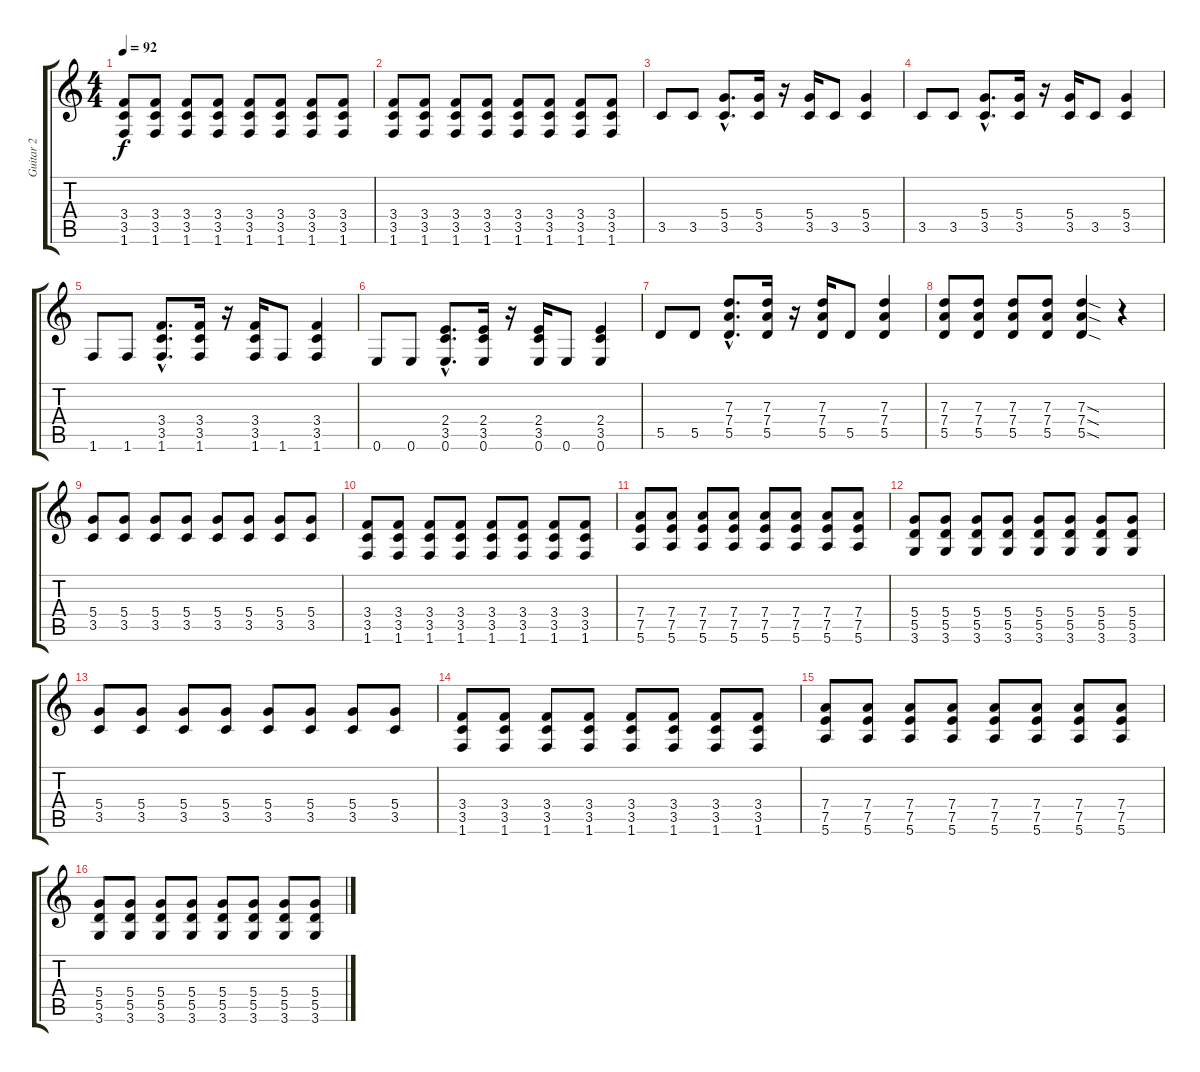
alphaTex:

\track ("Guitar 2" "Guitar 2") {instrument electricguitarclean}
\staff {score tabs}
\tuning (D4 C4 G3 D3 A2 E2) {hide}
\ts (4 4)
\tempo 92
\clef g2
\ks c
(3.4 3.5 1.6).8{dy f} (3.4 3.5 1.6).8 (3.4 3.5 1.6).8 (3.4 3.5 1.6).8 (3.4 3.5 1.6).8 (3.4 3.5 1.6).8 (3.4 3.5 1.6).8 (3.4 3.5 1.6).8 |
(3.4 3.5 1.6).8 (3.4 3.5 1.6).8 (3.4 3.5 1.6).8 (3.4 3.5 1.6).8 (3.4 3.5 1.6).8 (3.4 3.5 1.6).8 (3.4 3.5 1.6).8 (3.4 3.5 1.6).8 |
3.5.8 3.5.8 (5.4{hac} 3.5{hac}).8{d} (5.4 3.5).16 r.16 (5.4 3.5).16 3.5.8 (5.4 3.5).4 |
3.5.8 3.5.8 (5.4{hac} 3.5{hac}).8{d} (5.4 3.5).16 r.16 (5.4 3.5).16 3.5.8 (5.4 3.5).4 |
1.6.8 1.6.8 (3.4{hac} 3.5{hac} 1.6{hac}).8{d} (3.4 3.5 1.6).16 r.16 (3.4 3.5 1.6).16 1.6.8 (3.4 3.5 1.6).4 |
0.6.8 0.6.8 (2.4{hac} 3.5{hac} 0.6{hac}).8{d} (2.4 3.5 0.6).16 r.16 (2.4 3.5 0.6).16 0.6.8 (2.4 3.5 0.6).4 |
5.5.8 5.5.8 (7.3{hac} 7.4{hac} 5.5{hac}).8{d} (7.3 7.4 5.5).16 r.16 (7.3 7.4 5.5).16 5.5.8 (7.3 7.4 5.5).4 |
(7.3 7.4 5.5).8 (7.3 7.4 5.5).8 (7.3 7.4 5.5).8 (7.3 7.4 5.5).8 (7.3{sod} 7.4{sod} 5.5{sod}).4 r.4 |
(5.4 3.5).8 (5.4 3.5).8 (5.4 3.5).8 (5.4 3.5).8 (5.4 3.5).8 (5.4 3.5).8 (5.4 3.5).8 (5.4 3.5).8 |
(3.4 3.5 1.6).8 (3.4 3.5 1.6).8 (3.4 3.5 1.6).8 (3.4 3.5 1.6).8 (3.4 3.5 1.6).8 (3.4 3.5 1.6).8 (3.4 3.5 1.6).8 (3.4 3.5 1.6).8 |
(7.4 7.5 5.6).8 (7.4 7.5 5.6).8 (7.4 7.5 5.6).8 (7.4 7.5 5.6).8 (7.4 7.5 5.6).8 (7.4 7.5 5.6).8 (7.4 7.5 5.6).8 (7.4 7.5 5.6).8 |
(5.4 5.5 3.6).8 (5.4 5.5 3.6).8 (5.4 5.5 3.6).8 (5.4 5.5 3.6).8 (5.4 5.5 3.6).8 (5.4 5.5 3.6).8 (5.4 5.5 3.6).8 (5.4 5.5 3.6).8 |
(5.4 3.5).8 (5.4 3.5).8 (5.4 3.5).8 (5.4 3.5).8 (5.4 3.5).8 (5.4 3.5).8 (5.4 3.5).8 (5.4 3.5).8 |
(3.4 3.5 1.6).8 (3.4 3.5 1.6).8 (3.4 3.5 1.6).8 (3.4 3.5 1.6).8 (3.4 3.5 1.6).8 (3.4 3.5 1.6).8 (3.4 3.5 1.6).8 (3.4 3.5 1.6).8 |
(7.4 7.5 5.6).8 (7.4 7.5 5.6).8 (7.4 7.5 5.6).8 (7.4 7.5 5.6).8 (7.4 7.5 5.6).8 (7.4 7.5 5.6).8 (7.4 7.5 5.6).8 (7.4 7.5 5.6).8 |
(5.4 5.5 3.6).8 (5.4 5.5 3.6).8 (5.4 5.5 3.6).8 (5.4 5.5 3.6).8 (5.4 5.5 3.6).8 (5.4 5.5 3.6).8 (5.4 5.5 3.6).8 (5.4 5.5 3.6).8
